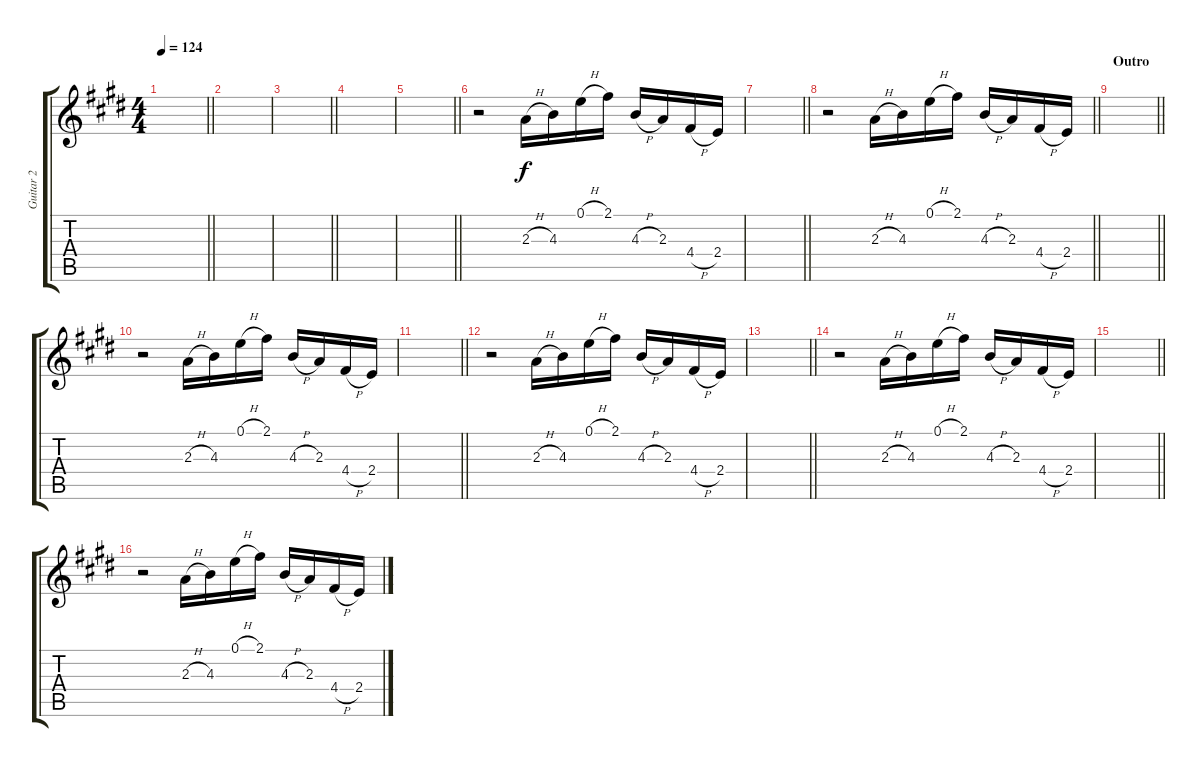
\track ("Guitar 2" "Guitar 2") {instrument electricguitarclean}
\staff {score tabs}
\tuning (E4 B3 G3 D3 A2 E2) {hide}
\ts (4 4)
\tempo 124
\clef g2
\barLineRight lightlight
\ks e
|
|
\barLineRight lightlight
|
|
\barLineRight lightlight
|
r.2 2.3{h}.16 4.3.16 0.1{h}.16 2.1.16 4.3{h}.16 2.3.16 4.4{h}.16 2.4.16 |
\barLineRight lightlight
|
\barLineRight lightlight
r.2 2.3{h}.16 4.3.16 0.1{h}.16 2.1.16 4.3{h}.16 2.3.16 4.4{h}.16 2.4.16 |
\section ("" "Outro")
\barLineRight lightlight
|
r.2 2.3{h}.16 4.3.16 0.1{h}.16 2.1.16 4.3{h}.16 2.3.16 4.4{h}.16 2.4.16 |
\barLineRight lightlight
|
r.2 2.3{h}.16 4.3.16 0.1{h}.16 2.1.16 4.3{h}.16 2.3.16 4.4{h}.16 2.4.16 |
\barLineRight lightlight
|
r.2 2.3{h}.16 4.3.16 0.1{h}.16 2.1.16 4.3{h}.16 2.3.16 4.4{h}.16 2.4.16 |
\barLineRight lightlight
|
r.2 2.3{h}.16 4.3.16 0.1{h}.16 2.1.16 4.3{h}.16 2.3.16 4.4{h}.16 2.4.16
